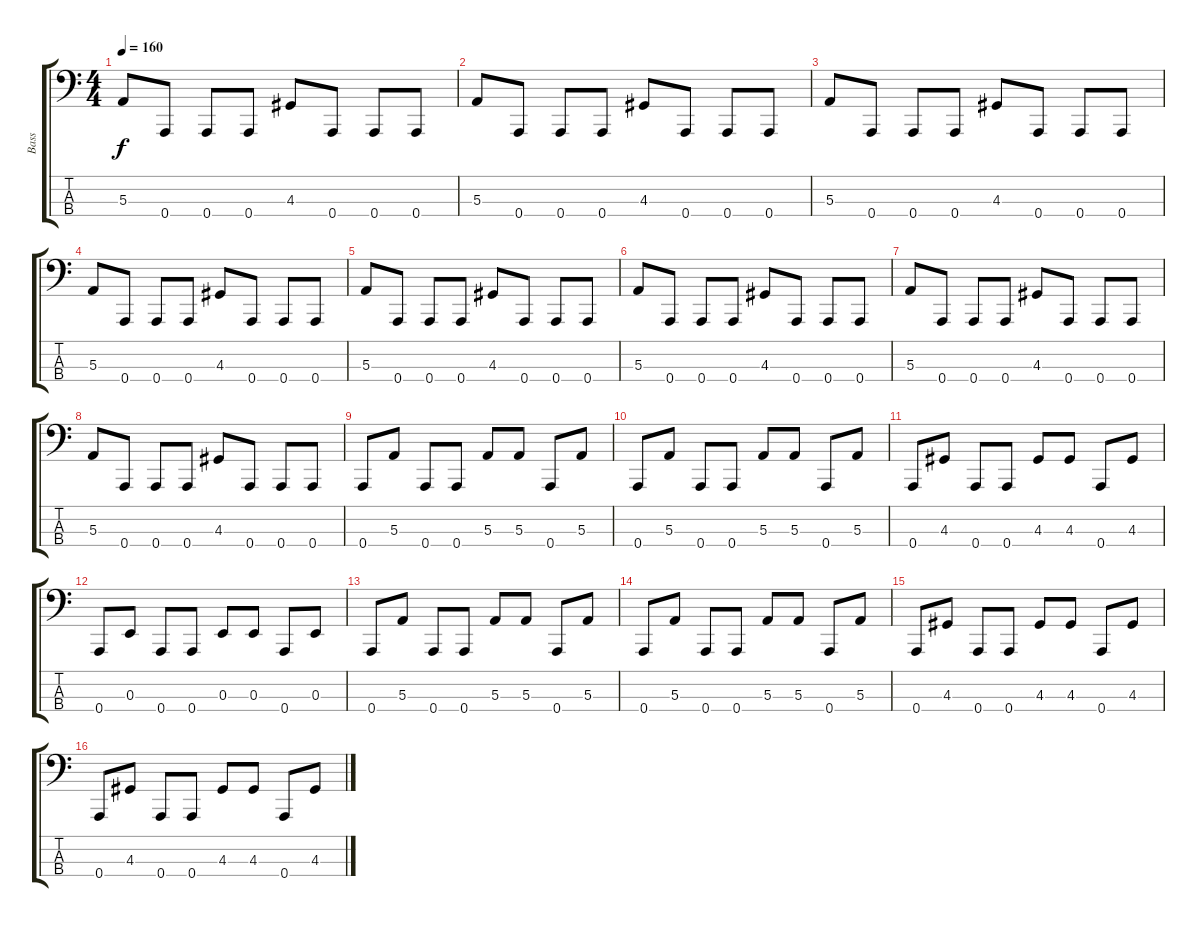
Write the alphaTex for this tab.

\track ("Bass" "Bass") {instrument electricbasspick}
\staff {score tabs}
\tuning (D2 A1 E1 A0) {hide}
\ts (4 4)
\tempo 160
\clef f4
\ks c
5.3.8{dy f} 0.4.8 0.4.8 0.4.8 4.3.8 0.4.8 0.4.8 0.4.8 |
5.3.8 0.4.8 0.4.8 0.4.8 4.3.8 0.4.8 0.4.8 0.4.8 |
5.3.8 0.4.8 0.4.8 0.4.8 4.3.8 0.4.8 0.4.8 0.4.8 |
5.3.8 0.4.8 0.4.8 0.4.8 4.3.8 0.4.8 0.4.8 0.4.8 |
5.3.8 0.4.8 0.4.8 0.4.8 4.3.8 0.4.8 0.4.8 0.4.8 |
5.3.8 0.4.8 0.4.8 0.4.8 4.3.8 0.4.8 0.4.8 0.4.8 |
5.3.8 0.4.8 0.4.8 0.4.8 4.3.8 0.4.8 0.4.8 0.4.8 |
5.3.8 0.4.8 0.4.8 0.4.8 4.3.8 0.4.8 0.4.8 0.4.8 |
0.4.8 5.3.8 0.4.8 0.4.8 5.3.8 5.3.8 0.4.8 5.3.8 |
0.4.8 5.3.8 0.4.8 0.4.8 5.3.8 5.3.8 0.4.8 5.3.8 |
0.4.8 4.3.8 0.4.8 0.4.8 4.3.8 4.3.8 0.4.8 4.3.8 |
0.4.8 0.3.8 0.4.8 0.4.8 0.3.8 0.3.8 0.4.8 0.3.8 |
0.4.8 5.3.8 0.4.8 0.4.8 5.3.8 5.3.8 0.4.8 5.3.8 |
0.4.8 5.3.8 0.4.8 0.4.8 5.3.8 5.3.8 0.4.8 5.3.8 |
0.4.8 4.3.8 0.4.8 0.4.8 4.3.8 4.3.8 0.4.8 4.3.8 |
0.4.8 4.3.8 0.4.8 0.4.8 4.3.8 4.3.8 0.4.8 4.3.8
